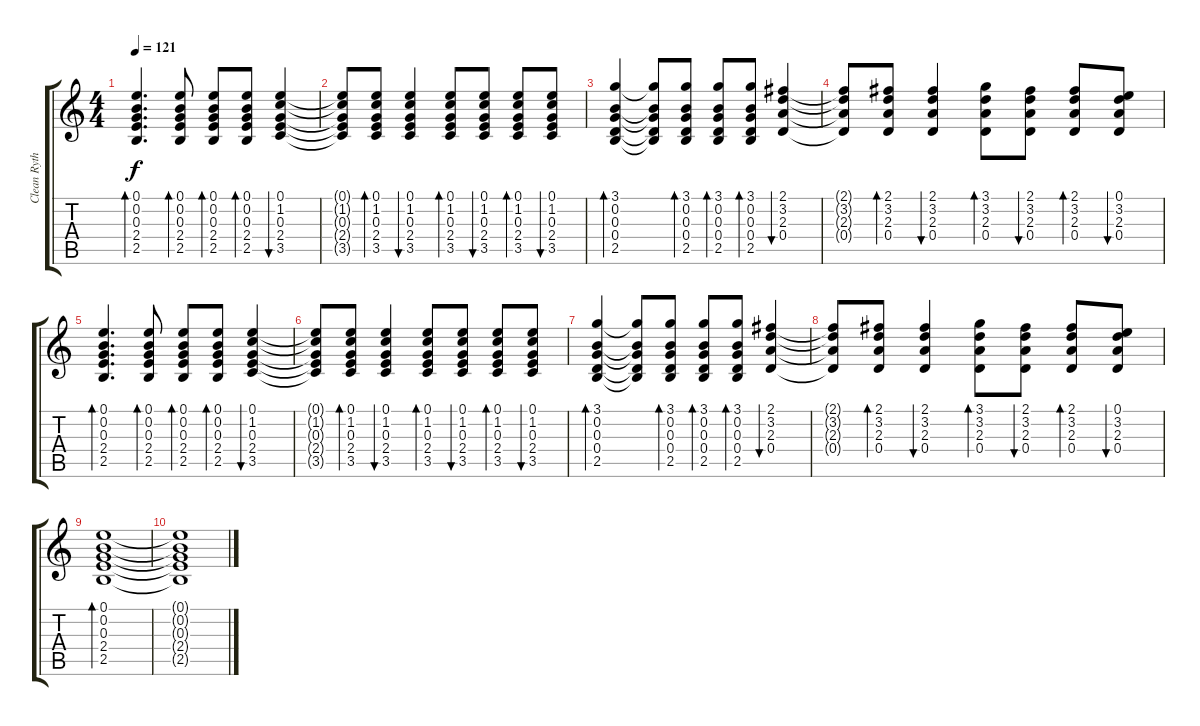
\track ("Clean Rythm Guitar" "Clean Ryth") {instrument acousticguitarsteel}
\staff {score tabs}
\tuning (E4 B3 G3 D3 A2 E2) {hide}
\ts (4 4)
\tempo 121
\clef g2
\ks c
(0.1 0.2 0.3 2.4 2.5).4{d bd 60 dy f} (0.1 0.2 0.3 2.4 2.5).8{bd 60} (0.1 0.2 0.3 2.4 2.5).8{bd 60} (0.1 0.2 0.3 2.4 2.5).8{bd 60} (0.1 1.2 0.3 2.4 3.5).4{bu 60} |
(0.1{t} 1.2{t} 0.3{t} 2.4{t} 3.5{t}).8 (0.1 1.2 0.3 2.4 3.5).8{bd 60} (0.1 1.2 0.3 2.4 3.5).4{bu 60} (0.1 1.2 0.3 2.4 3.5).8{bd 60} (0.1 1.2 0.3 2.4 3.5).8{bu 60} (0.1 1.2 0.3 2.4 3.5).8{bd 60} (0.1 1.2 0.3 2.4 3.5).8{bu 60} |
(3.1 0.2 0.3 0.4 2.5).4{bd 60} (3.1{t} 0.2{t} 0.3{t} 0.4{t} 2.5{t}).8 (3.1 0.2 0.3 0.4 2.5).8{bd 60} (3.1 0.2 0.3 0.4 2.5).8{bd 60} (3.1 0.2 0.3 0.4 2.5).8{bd 60} (2.1 3.2 2.3 0.4).4{bu 60} |
(2.1{t} 3.2{t} 2.3{t} 0.4{t}).8 (2.1 3.2 2.3 0.4).8{bd 60} (2.1 3.2 2.3 0.4).4{bu 60} (3.1 3.2 2.3 0.4).8{bd 60} (2.1 3.2 2.3 0.4).8{bu 60} (2.1 3.2 2.3 0.4).8{bd 60} (0.1 3.2 2.3 0.4).8{bu 60} |
(0.1 0.2 0.3 2.4 2.5).4{d bd 60} (0.1 0.2 0.3 2.4 2.5).8{bd 60} (0.1 0.2 0.3 2.4 2.5).8{bd 60} (0.1 0.2 0.3 2.4 2.5).8{bd 60} (0.1 1.2 0.3 2.4 3.5).4{bu 60} |
(0.1{t} 1.2{t} 0.3{t} 2.4{t} 3.5{t}).8 (0.1 1.2 0.3 2.4 3.5).8{bd 60} (0.1 1.2 0.3 2.4 3.5).4{bu 60} (0.1 1.2 0.3 2.4 3.5).8{bd 60} (0.1 1.2 0.3 2.4 3.5).8{bu 60} (0.1 1.2 0.3 2.4 3.5).8{bd 60} (0.1 1.2 0.3 2.4 3.5).8{bu 60} |
(3.1 0.2 0.3 0.4 2.5).4{bd 60} (3.1{t} 0.2{t} 0.3{t} 0.4{t} 2.5{t}).8 (3.1 0.2 0.3 0.4 2.5).8{bd 60} (3.1 0.2 0.3 0.4 2.5).8{bd 60} (3.1 0.2 0.3 0.4 2.5).8{bd 60} (2.1 3.2 2.3 0.4).4{bu 60} |
(2.1{t} 3.2{t} 2.3{t} 0.4{t}).8 (2.1 3.2 2.3 0.4).8{bd 60} (2.1 3.2 2.3 0.4).4{bu 60} (3.1 3.2 2.3 0.4).8{bd 60} (2.1 3.2 2.3 0.4).8{bu 60} (2.1 3.2 2.3 0.4).8{bd 60} (0.1 3.2 2.3 0.4).8{bu 60} |
(0.1 0.2 0.3 2.4 2.5).1{bd 60} |
(0.1{t} 0.2{t} 0.3{t} 2.4{t} 2.5{t}).1
